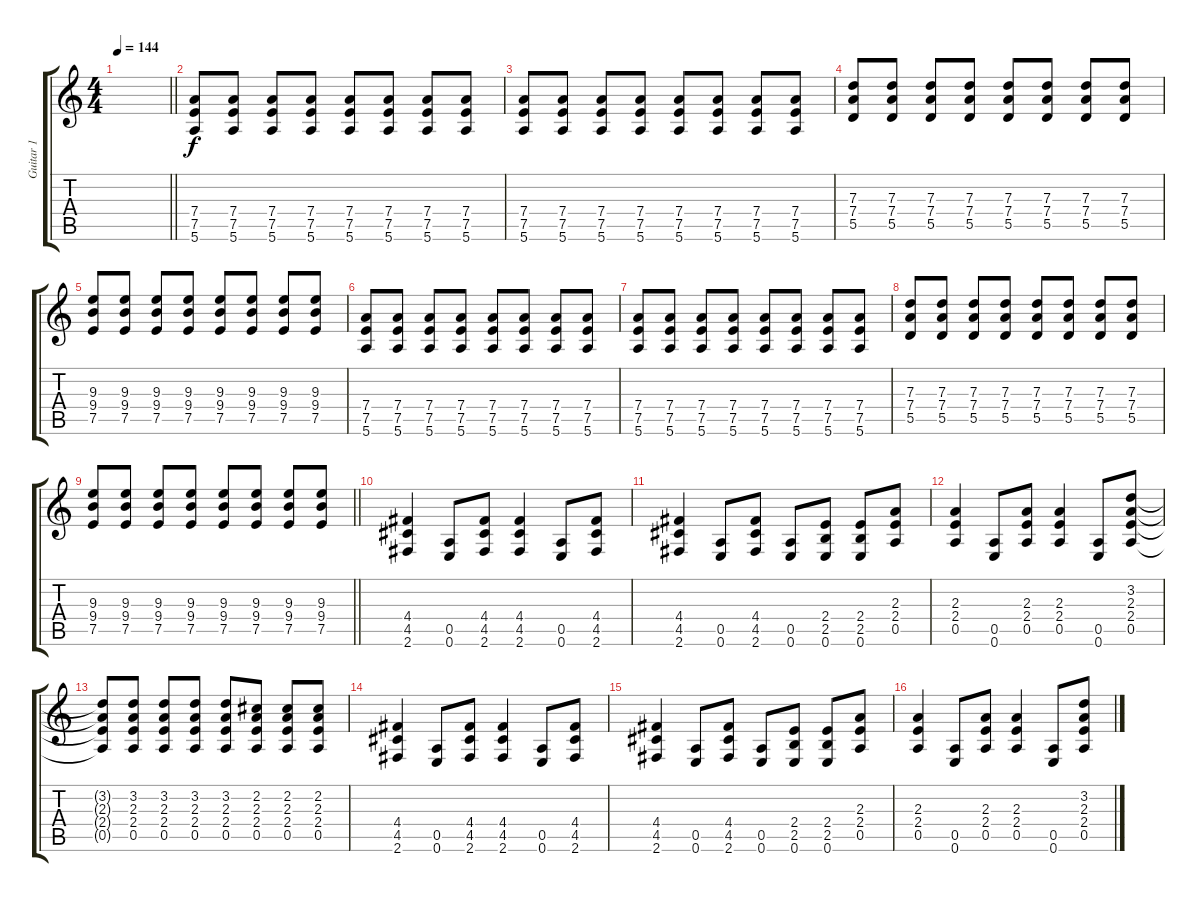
\track ("Guitar 1" "Guitar 1") {instrument overdrivenguitar}
\staff {score tabs}
\tuning (E4 B3 G3 D3 A2 E2) {hide}
\ts (4 4)
\tempo 144
\clef g2
\barLineRight lightlight
\ks c
|
(7.4 7.5 5.6).8 (7.4 7.5 5.6).8 (7.4 7.5 5.6).8 (7.4 7.5 5.6).8 (7.4 7.5 5.6).8 (7.4 7.5 5.6).8 (7.4 7.5 5.6).8 (7.4 7.5 5.6).8 |
(7.4 7.5 5.6).8 (7.4 7.5 5.6).8 (7.4 7.5 5.6).8 (7.4 7.5 5.6).8 (7.4 7.5 5.6).8 (7.4 7.5 5.6).8 (7.4 7.5 5.6).8 (7.4 7.5 5.6).8 |
(7.3 7.4 5.5).8 (7.3 7.4 5.5).8 (7.3 7.4 5.5).8 (7.3 7.4 5.5).8 (7.3 7.4 5.5).8 (7.3 7.4 5.5).8 (7.3 7.4 5.5).8 (7.3 7.4 5.5).8 |
(9.3 9.4 7.5).8 (9.3 9.4 7.5).8 (9.3 9.4 7.5).8 (9.3 9.4 7.5).8 (9.3 9.4 7.5).8 (9.3 9.4 7.5).8 (9.3 9.4 7.5).8 (9.3 9.4 7.5).8 |
(7.4 7.5 5.6).8 (7.4 7.5 5.6).8 (7.4 7.5 5.6).8 (7.4 7.5 5.6).8 (7.4 7.5 5.6).8 (7.4 7.5 5.6).8 (7.4 7.5 5.6).8 (7.4 7.5 5.6).8 |
(7.4 7.5 5.6).8 (7.4 7.5 5.6).8 (7.4 7.5 5.6).8 (7.4 7.5 5.6).8 (7.4 7.5 5.6).8 (7.4 7.5 5.6).8 (7.4 7.5 5.6).8 (7.4 7.5 5.6).8 |
(7.3 7.4 5.5).8 (7.3 7.4 5.5).8 (7.3 7.4 5.5).8 (7.3 7.4 5.5).8 (7.3 7.4 5.5).8 (7.3 7.4 5.5).8 (7.3 7.4 5.5).8 (7.3 7.4 5.5).8 |
\barLineRight lightlight
(9.3 9.4 7.5).8 (9.3 9.4 7.5).8 (9.3 9.4 7.5).8 (9.3 9.4 7.5).8 (9.3 9.4 7.5).8 (9.3 9.4 7.5).8 (9.3 9.4 7.5).8 (9.3 9.4 7.5).8 |
(4.4 4.5 2.6).4 (0.5 0.6).8 (4.4 4.5 2.6).8 (4.4 4.5 2.6).4 (0.5 0.6).8 (4.4 4.5 2.6).8 |
(4.4 4.5 2.6).4 (0.5 0.6).8 (4.4 4.5 2.6).8 (0.5 0.6).8 (2.4 2.5 0.6).8 (2.4 2.5 0.6).8 (2.3 2.4 0.5).8 |
(2.3 2.4 0.5).4 (0.5 0.6).8 (2.3 2.4 0.5).8 (2.3 2.4 0.5).4 (0.5 0.6).8 (3.2 2.3 2.4 0.5).8 |
(3.2{t} 2.3{t} 2.4{t} 0.5{t}).8 (3.2 2.3 2.4 0.5).8 (3.2 2.3 2.4 0.5).8 (3.2 2.3 2.4 0.5).8 (3.2 2.3 2.4 0.5).8 (2.2 2.3 2.4 0.5).8 (2.2 2.3 2.4 0.5).8 (2.2 2.3 2.4 0.5).8 |
(4.4 4.5 2.6).4 (0.5 0.6).8 (4.4 4.5 2.6).8 (4.4 4.5 2.6).4 (0.5 0.6).8 (4.4 4.5 2.6).8 |
(4.4 4.5 2.6).4 (0.5 0.6).8 (4.4 4.5 2.6).8 (0.5 0.6).8 (2.4 2.5 0.6).8 (2.4 2.5 0.6).8 (2.3 2.4 0.5).8 |
(2.3 2.4 0.5).4 (0.5 0.6).8 (2.3 2.4 0.5).8 (2.3 2.4 0.5).4 (0.5 0.6).8 (3.2 2.3 2.4 0.5).8
